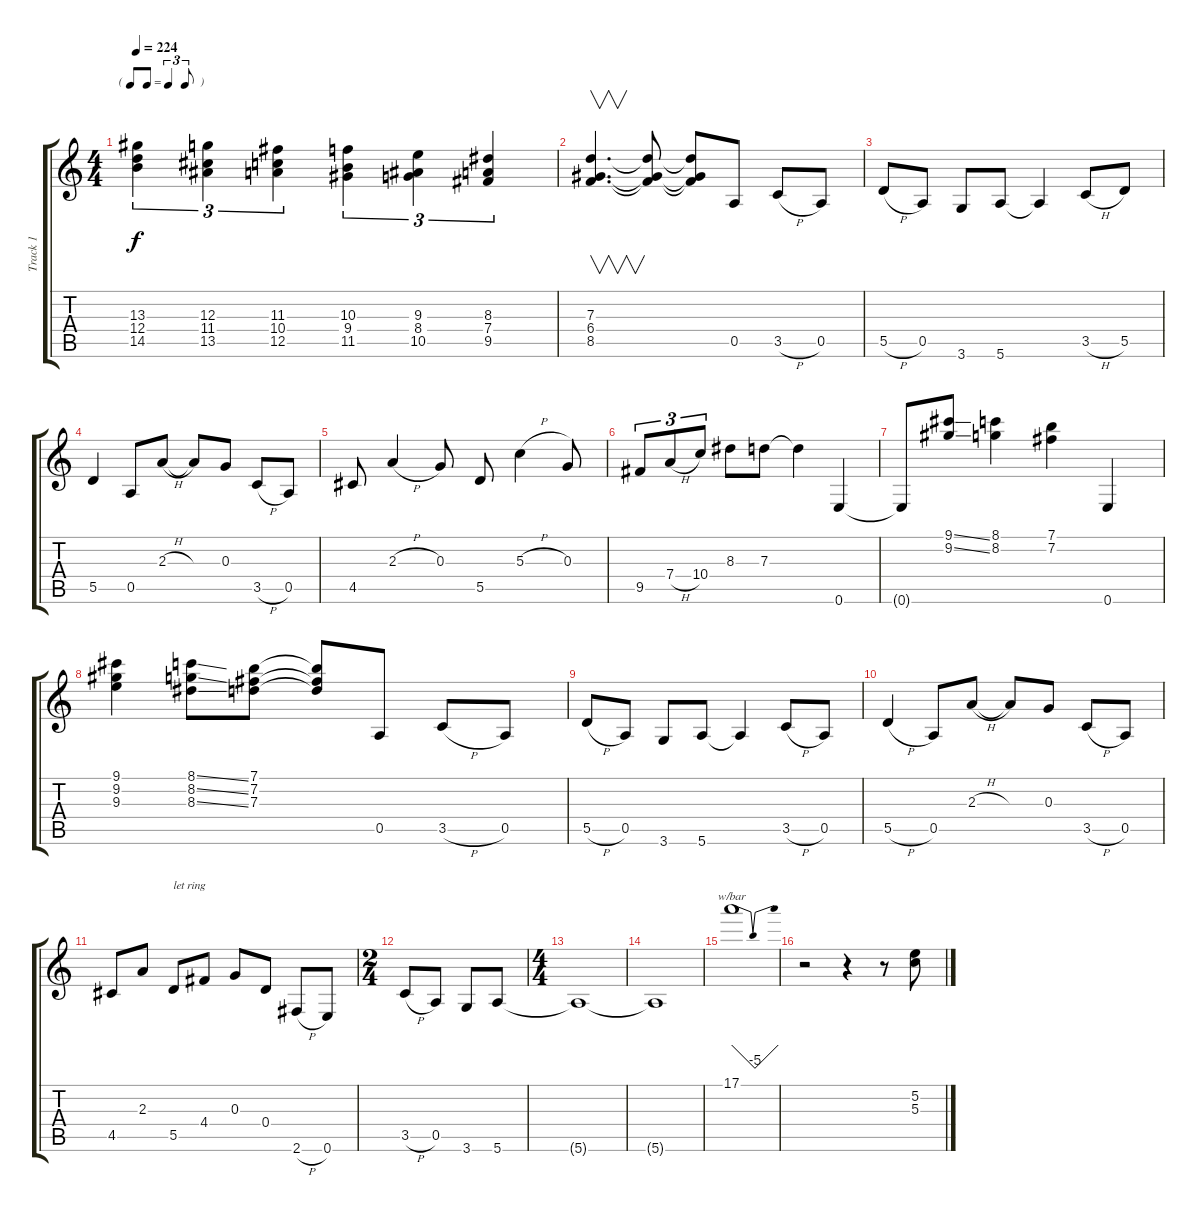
\track ("Track 1" "Track 1") {instrument overdrivenguitar}
\staff {score tabs}
\tuning (E4 B3 G3 D3 A2 E2) {hide}
\ts (4 4)
\tf triplet8th
\tempo 224
\clef g2
\ks c
(13.3 12.4 14.5).4{tu (3 2) dy f} (12.3 11.4 13.5).4{tu (3 2)} (11.3 10.4 12.5).4{tu (3 2)} (10.3 9.4 11.5).4{tu (3 2)} (9.3 8.4 10.5).4{tu (3 2)} (8.3 7.4 9.5).4{tu (3 2)} |
(7.3 6.4 8.5).4{v d} (7.3{t} 6.4{t} 8.5{t}).8 (7.3{t} 6.4{t} 8.5{t}).8 0.5.8 3.5{h}.8 0.5.8 |
5.5{h}.8 0.5.8 3.6.8 5.6.8 5.6{t}.4 3.5{h}.8 5.5.8 |
5.5.4 0.5.8 2.3{h}.8 2.3{t}.8 0.3.8 3.5{h}.8 0.5.8 |
4.5.8 2.3{h}.4 0.3.8 5.5.8 5.3{h}.4 0.3.8 |
9.5.8{tu (3 2)} 7.4{h}.8{tu (3 2)} 10.4.8{tu (3 2)} 8.3.8 7.3.8 7.3{t}.4 0.6.4 |
0.6{t}.8 (9.1{ss} 9.2{ss}).8 (8.1 8.2).4 (7.1 7.2).4 0.6.4 |
(9.1 9.2 9.3).4 (8.1{ss} 8.2{ss} 8.3{ss}).8 (7.1 7.2 7.3).8 (7.1{t} 7.2{t} 7.3{t}).8 0.5.8 3.5{h}.8 0.5.8 |
5.5{h}.8 0.5.8 3.6.8 5.6.8 5.6{t}.4 3.5{h}.8 0.5.8 |
5.5{h}.4 0.5.8 2.3{h}.8 2.3{t}.8 0.3.8 3.5{h}.8 0.5.8 |
4.5.8 2.3.8 5.5.8{txt "let ring"} 4.4.8 0.3.8 0.4.8 2.6{h}.8 0.6.8 |
\ts (2 4)
3.5{h}.8 0.5.8 3.6.8 5.6.8 |
\ts (4 4)
5.6{t}.1 |
5.6{t}.1 |
17.1.1{tbe (dip default 0 0 30 -20 60 0)} |
r.2 r.4 r.8 (5.2 5.3).8
